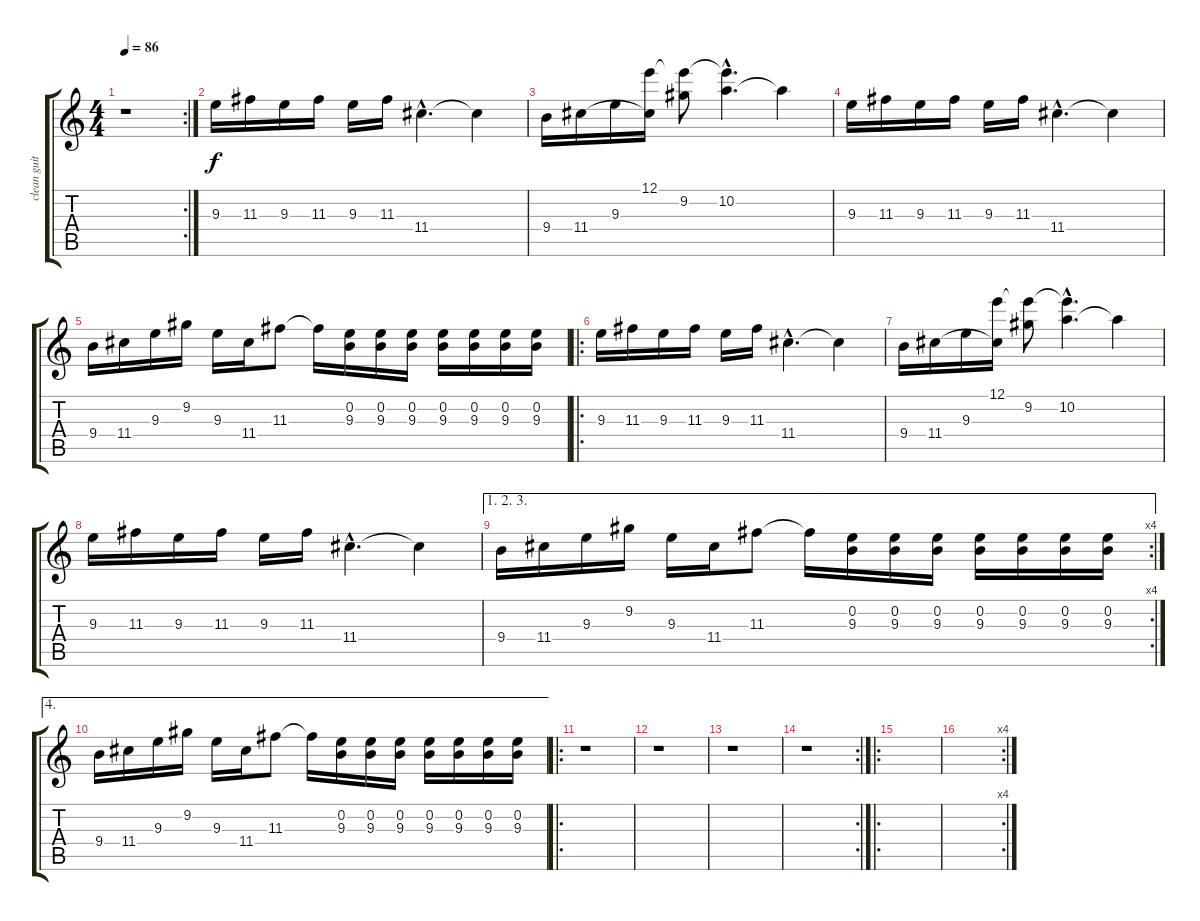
\track ("clean guitar" "clean guit") {instrument electricguitarclean}
\staff {score tabs}
\tuning (E4 B3 G3 D3 A2 E2) {hide}
\rc 2
\ts (4 4)
\tempo 86
\clef g2
\ks c
r.1{dy f} |
9.3.16 11.3.16 9.3.16 11.3.16 9.3.16 11.3.16 11.4{hac}.4{d} 11.4{t}.4 |
9.4.16 11.4.16 9.3.16 (12.1 11.4{t}).16 (12.1{t} 9.2).8 (12.1{hac t} 10.2{hac}).4{d} 10.2{t}.4 |
9.3.16 11.3.16 9.3.16 11.3.16 9.3.16 11.3.16 11.4{hac}.4{d} 11.4{t}.4 |
9.4.16 11.4.16 9.3.16 9.2.16 9.3.16 11.4.16 11.3.8 11.3{t}.16 (0.2 9.3).16 (0.2 9.3).16 (0.2 9.3).16 (0.2 9.3).16 (0.2 9.3).16 (0.2 9.3).16 (0.2 9.3).16 |
\ro
9.3.16 11.3.16 9.3.16 11.3.16 9.3.16 11.3.16 11.4{hac}.4{d} 11.4{t}.4 |
9.4.16 11.4.16 9.3.16 (12.1 11.4{t}).16 (12.1{t} 9.2).8 (12.1{hac t} 10.2{hac}).4{d} 10.2{t}.4 |
9.3.16 11.3.16 9.3.16 11.3.16 9.3.16 11.3.16 11.4{hac}.4{d} 11.4{t}.4 |
\ae (1 2 3)
\rc 4
9.4.16 11.4.16 9.3.16 9.2.16 9.3.16 11.4.16 11.3.8 11.3{t}.16 (0.2 9.3).16 (0.2 9.3).16 (0.2 9.3).16 (0.2 9.3).16 (0.2 9.3).16 (0.2 9.3).16 (0.2 9.3).16 |
\ae 4
9.4.16 11.4.16 9.3.16 9.2.16 9.3.16 11.4.16 11.3.8 11.3{t}.16 (0.2 9.3).16 (0.2 9.3).16 (0.2 9.3).16 (0.2 9.3).16 (0.2 9.3).16 (0.2 9.3).16 (0.2 9.3).16 |
\ro
r.1 |
r.1 |
r.1 |
\rc 2
r.1 |
\ro
|
\rc 4
